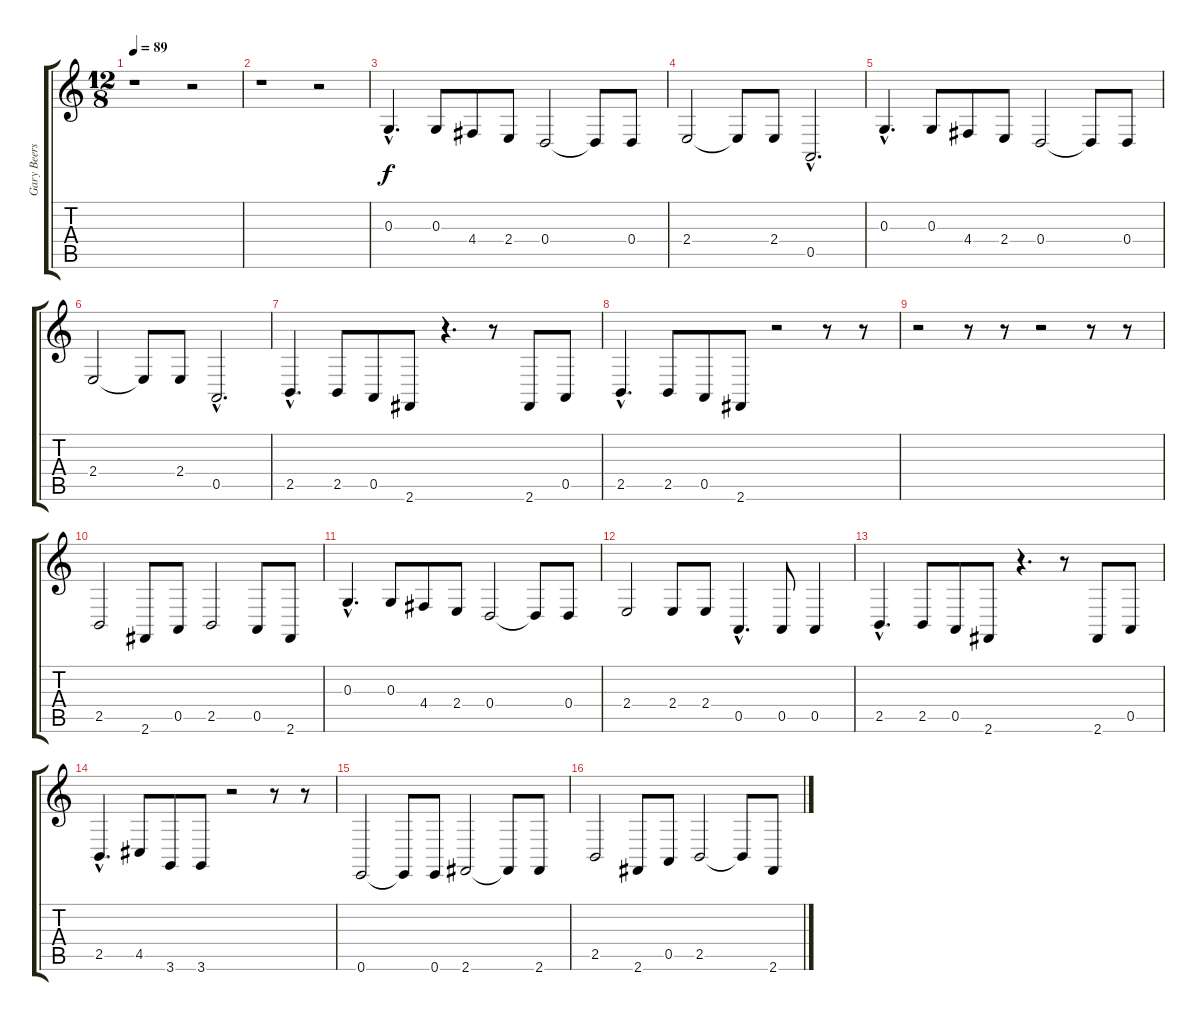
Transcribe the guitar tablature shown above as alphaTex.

\track ("Gary Beers" "Gary Beers") {instrument cello}
\staff {score tabs}
\tuning (E4 B3 G3 D3 A2 E2) {hide}
\ts (12 8)
\tempo 89
\clef g2
\ks c
r.1{dy f instrument cello} r.2 |
r.1 r.2 |
0.3{hac}.4{d} 0.3.8 4.4.8 2.4.8 0.4.2 0.4{t}.8 0.4.8 |
2.4.2 2.4{t}.8 2.4.8 0.5{hac}.2{d} |
0.3{hac}.4{d} 0.3.8 4.4.8 2.4.8 0.4.2 0.4{t}.8 0.4.8 |
2.4.2 2.4{t}.8 2.4.8 0.5{hac}.2{d} |
2.5{hac}.4{d} 2.5.8 0.5.8 2.6.8 r.4{d} r.8 2.6.8 0.5.8 |
2.5{hac}.4{d} 2.5.8 0.5.8 2.6.8 r.2 r.8 r.8 |
r.2 r.8 r.8 r.2 r.8 r.8 |
2.5.2 2.6.8 0.5.8 2.5.2 0.5.8 2.6.8 |
0.3{hac}.4{d} 0.3.8 4.4.8 2.4.8 0.4.2 0.4{t}.8 0.4.8 |
2.4.2 2.4.8 2.4.8 0.5{hac}.4{d} 0.5.8 0.5.4 |
2.5{hac}.4{d} 2.5.8 0.5.8 2.6.8 r.4{d} r.8 2.6.8 0.5.8 |
2.5{hac}.4{d} 4.5.8 3.6.8 3.6.8 r.2 r.8 r.8 |
0.6.2 0.6{t}.8 0.6.8 2.6.2 2.6{t}.8 2.6.8 |
2.5.2 2.6.8 0.5.8 2.5.2 2.5{t}.8 2.6.8
